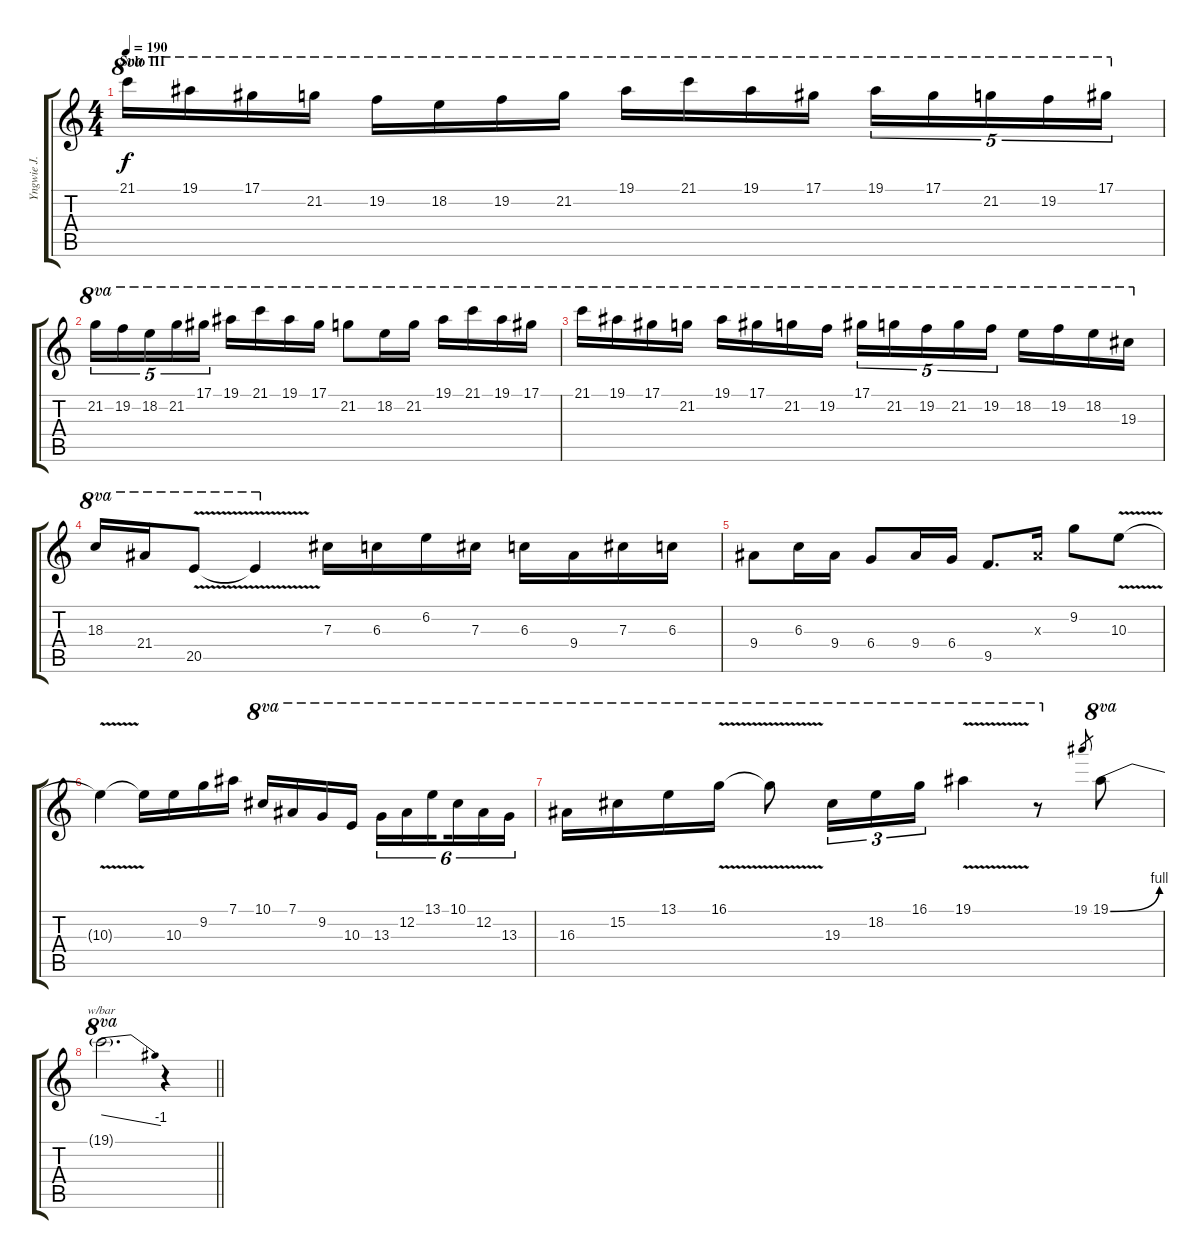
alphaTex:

\track ("Yngwie J. Malmsteen" "Yngwie J. ") {instrument overdrivenguitar}
\staff {score tabs}
\tuning (Eb4 Bb3 Gb3 Db3 Ab2 Eb2) {hide}
\ts (4 4)
\section ("" "Solo III")
\tempo 190
\clef g2
\ks c
21.1.16{ot 8va dy f} 19.1.16{ot 8va} 17.1.16{ot 8va} 21.2.16{ot 8va} 19.2.16{ot 8va} 18.2.16{ot 8va} 19.2.16{ot 8va} 21.2.16{ot 8va} 19.1.16{ot 8va} 21.1.16{ot 8va} 19.1.16{ot 8va} 17.1.16{ot 8va} 19.1.16{tu (5 4) ot 8va} 17.1.16{tu (5 4) ot 8va} 21.2.16{tu (5 4) ot 8va} 19.2.16{tu (5 4) ot 8va} 17.1.16{tu (5 4) ot 8va} |
21.2.16{tu (5 4) ot 8va} 19.2.16{tu (5 4) ot 8va} 18.2.16{tu (5 4) ot 8va} 21.2.16{tu (5 4) ot 8va} 17.1.16{tu (5 4) ot 8va} 19.1.16{ot 8va} 21.1.16{ot 8va} 19.1.16{ot 8va} 17.1.16{ot 8va} 21.2.8{ot 8va} 18.2.16{ot 8va} 21.2.16{ot 8va} 19.1.16{ot 8va} 21.1.16{ot 8va} 19.1.16{ot 8va} 17.1.16{ot 8va} |
21.1.16{ot 8va} 19.1.16{ot 8va} 17.1.16{ot 8va} 21.2.16{ot 8va} 19.1.16{ot 8va} 17.1.16{ot 8va} 21.2.16{ot 8va} 19.2.16{ot 8va} 17.1.16{tu (5 4) ot 8va} 21.2.16{tu (5 4) ot 8va} 19.2.16{tu (5 4) ot 8va} 21.2.16{tu (5 4) ot 8va} 19.2.16{tu (5 4) ot 8va} 18.2.16{ot 8va} 19.2.16{ot 8va} 18.2.16{ot 8va} 19.3.16{ot 8va} |
18.3.16{ot 8va} 21.4.16{ot 8va} 20.5{v}.8{ot 8va} 20.5{t}.4{ot 8va} 7.3.16 6.3.16 6.2.16 7.3.16 6.3.16 9.4.16 7.3.16 6.3.16 |
9.4.8 6.3.16 9.4.16 6.4.8 9.4.16 6.4.16 9.5.8{d} 4.3{x}.16 9.2.8 10.3{v}.8 |
10.3{t}.4 10.3{t}.16 10.3.16 9.2.16 7.1.16 10.1.16{ot 8va} 7.1.16{ot 8va} 9.2.16{ot 8va} 10.3.16{ot 8va} 13.3.16{tu (6 4) ot 8va} 12.2.16{tu (6 4) ot 8va} 13.1.16{tu (6 4) ot 8va beam splitsecondary} 10.1.16{tu (6 4) ot 8va} 12.2.16{tu (6 4) ot 8va} 13.3.16{tu (6 4) ot 8va} |
16.3.16{ot 8va} 15.2.16{ot 8va} 13.1.16{ot 8va} 16.1{v}.16{ot 8va} 16.1{t}.8{ot 8va} 19.3.16{tu (3 2) ot 8va} 18.2.16{tu (3 2) ot 8va} 16.1.16{tu (3 2) ot 8va} 19.1{v}.4{ot 8va} r.8{ot 8va} 19.1.8{gr} 19.1{be (bend 0 0 60 4)}.8{ot 8va} |
\barLineRight lightlight
19.1{t}.2{d tbe (dive default 0 0 60 -4) ot 8va} r.4
